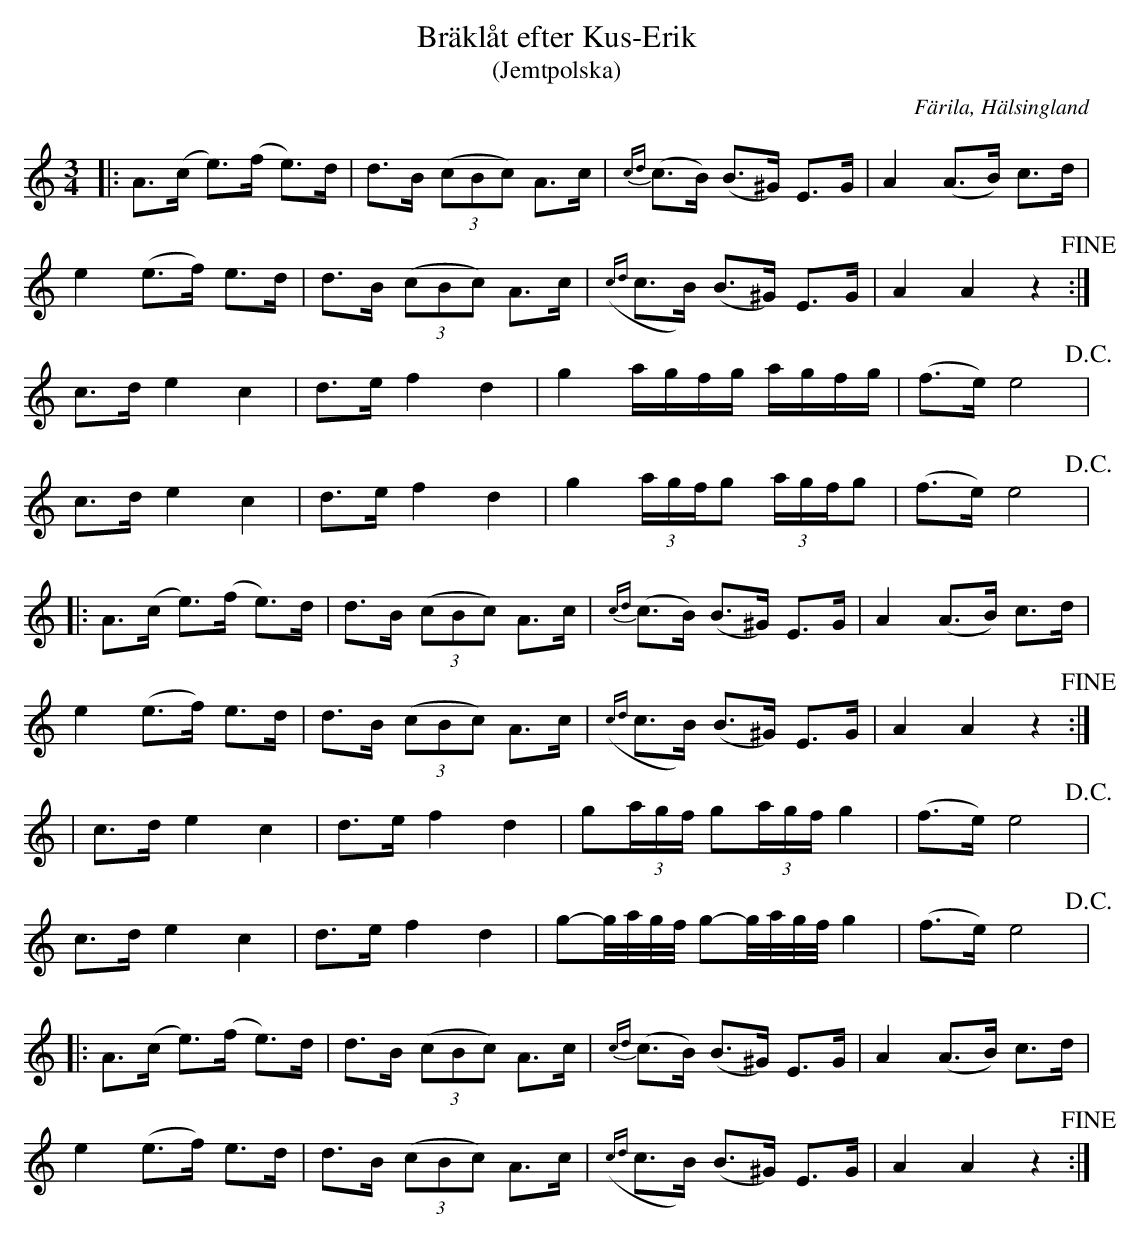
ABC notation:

X:1
T: Bräklåt efter Kus-Erik
T: (Jemtpolska)
O: Färila, Hälsingland
M: 3/4
L: 1/8
K: Am
|:A>(c e>)(f e)>d | d>B ((3cBc) A>c | {cd}(c>B) (B>^G)   E>G      | A2    (A>B) c>d  |
e2   (e>f) e>d  | d>B ((3cBc) A>c | ({cd}c>B)    (B>^G)   E>G      | A2    A2    z2  !fine! :|
K: C
c>d  e2    c2   | d>e f2      d2  | g2        a/g/f/g/ a/g/f/g/ | (f>e) e4 !D.C.!       |
c>d  e2    c2   | d>e f2      d2  | g2        (3a/g/f/g (3a/g/f/g | (f>e) e4 !D.C.!       |
|:A>(c e>)(f e)>d | d>B ((3cBc) A>c | {cd}(c>B) (B>^G)   E>G      | A2    (A>B) c>d  |
e2   (e>f) e>d  | d>B ((3cBc) A>c | ({cd}c>B)    (B>^G)   E>G      | A2    A2    z2  !fine! :|
K: C
|c>d  e2    c2   | d>e f2      d2  | g(3a/g/f/        g(3a/g/f/ g2 | (f>e) e4 !D.C.!       |
c>d  e2    c2   | d>e f2      d2  | g-g//a//g//f//        g-g//a//g//f// g2  | (f>e) e4 !D.C.!       |
|:A>(c e>)(f e)>d | d>B ((3cBc) A>c | {cd}(c>B) (B>^G)   E>G      | A2    (A>B) c>d  |
e2   (e>f) tre>d  | d>B ((3cBc) tA>c | ({cd}c>B)    (B>^G)   E>G      | A2    A2    z2  !fine! :|
